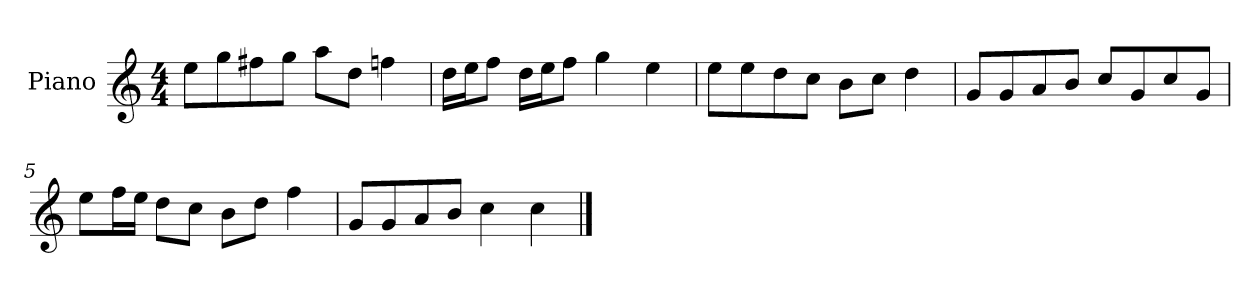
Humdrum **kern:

**kern
*part1
*staff1
*I"Piano
*I'P-no
*clefG2
*k[]
*M4/4
*MM90
=1
8ee\L
8gg\
8ff#X\
8gg\J
8aa\L
8dd\J
4ffn\
=2
16dd\LL
16ee\J
8ff\J
16dd\LL
16ee\J
8ff\J
4gg\
4ee\
=3
8ee\L
8ee\
8dd\
8cc\J
8b\L
8cc\J
4dd\
=4
8g/L
8g/
8a/
8b/J
8cc/L
8g/
8cc/
8g/J
=5
8ee\L
16ff\L
16ee\JJ
8dd\L
8cc\J
8b\L
8dd\J
4ff\
!!LO:LB:g=z
=6
8g/L
8g/
8a/
8b/J
4cc\
4cc\
==
*-
